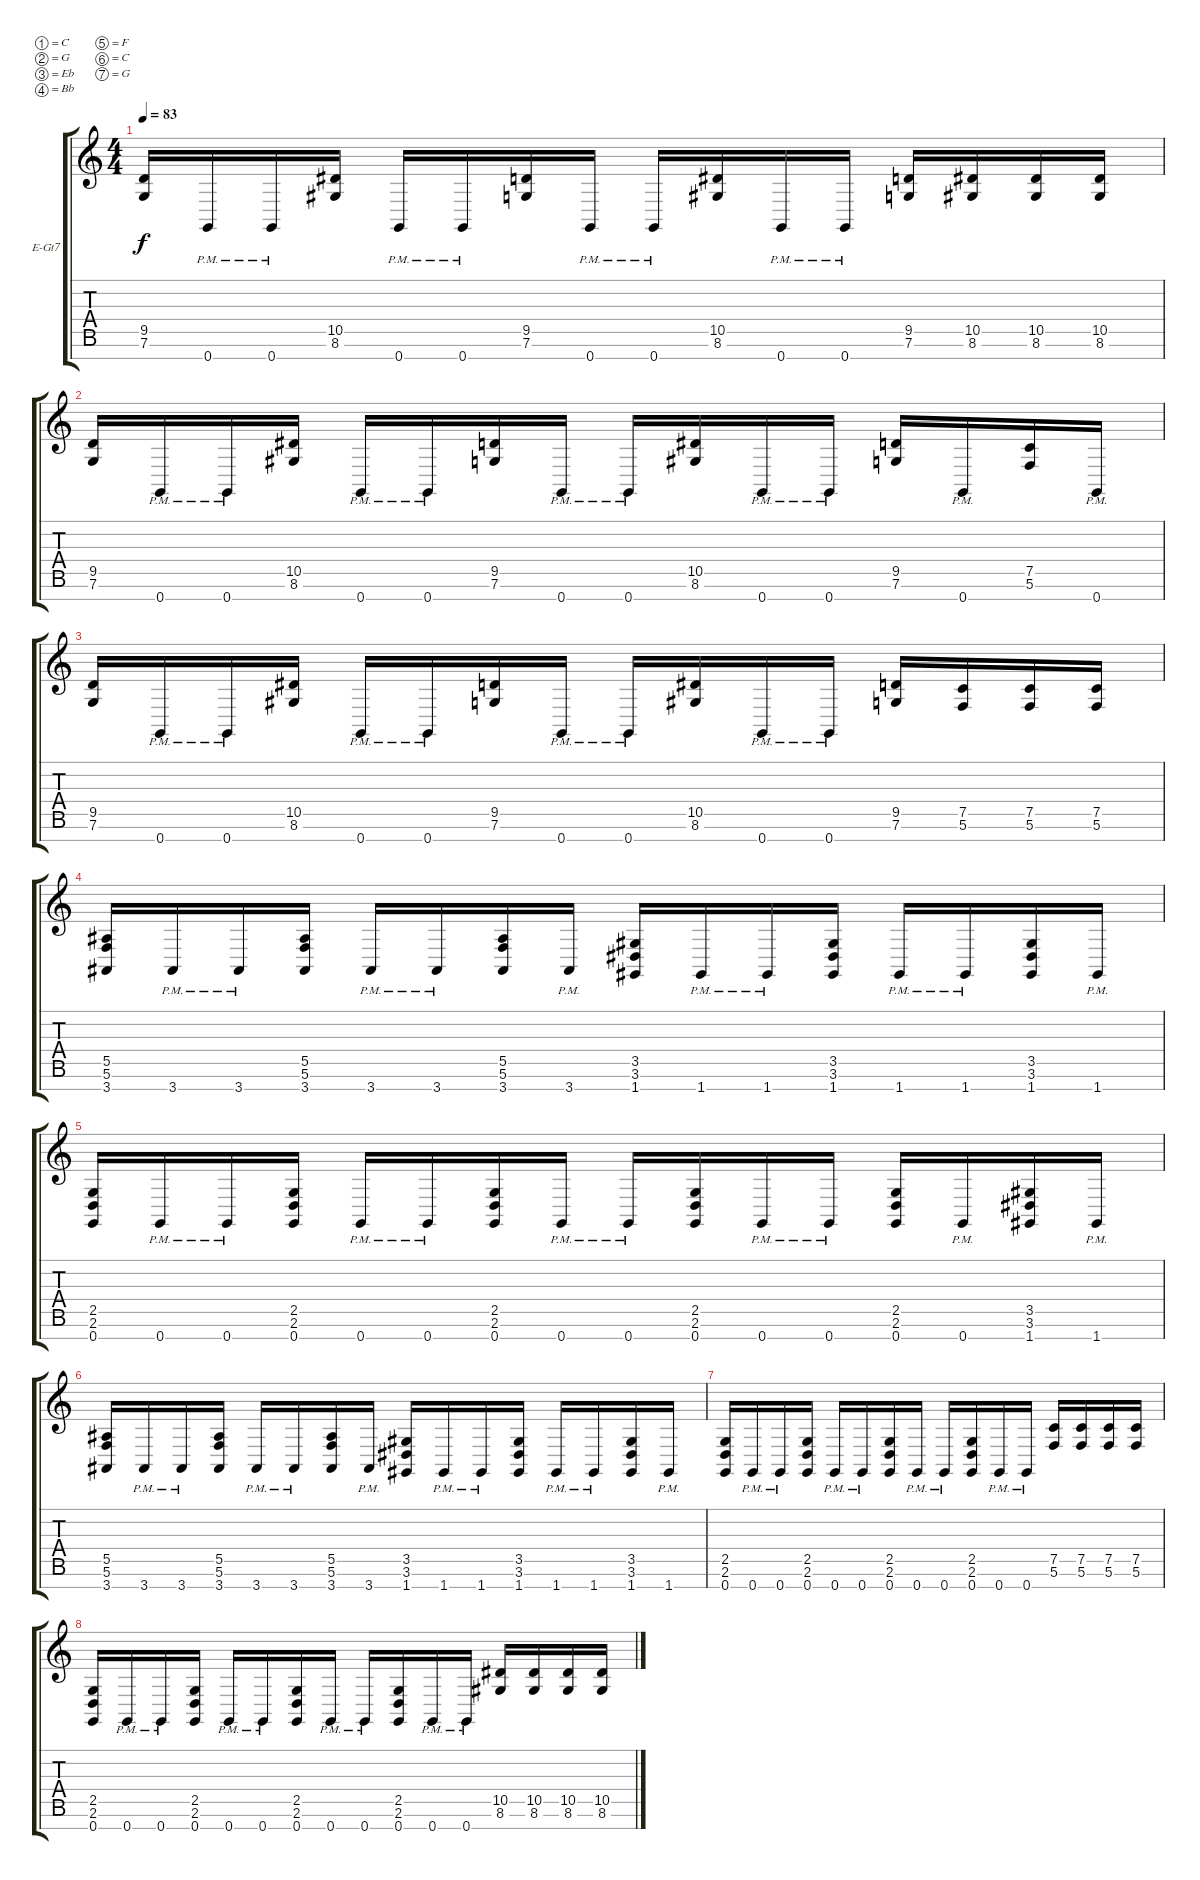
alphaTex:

\defaultSystemsLayout 4
\bracketExtendMode groupsimilarinstruments
\firstSystemTrackNameOrientation horizontal
\otherSystemsTrackNameOrientation horizontal
\track ("Rhythm" "E-Gt7") {instrument distortionguitar}
\staff {score tabs}
\tuning (C4 G3 Eb3 Bb2 F2 C2 G1)
\ts (4 4)
\tempo 83
\clef g2
\ks c
(7.6 9.5).16{dy f} 0.7{pm}.16 0.7{pm}.16 (8.6 10.5).16 0.7{pm}.16 0.7{pm}.16 (7.6 9.5).16 0.7{pm}.16 0.7{pm}.16 (8.6 10.5).16 0.7{pm}.16 0.7{pm}.16 (7.6 9.5).16 (8.6 10.5).16 (8.6 10.5).16 (8.6 10.5).16 |
(7.6 9.5).16 0.7{pm}.16 0.7{pm}.16 (8.6 10.5).16 0.7{pm}.16 0.7{pm}.16 (7.6 9.5).16 0.7{pm}.16 0.7{pm}.16 (8.6 10.5).16 0.7{pm}.16 0.7{pm}.16 (7.6 9.5).16 0.7{pm}.16 (5.6 7.5).16 0.7{pm}.16 |
(7.6 9.5).16 0.7{pm}.16 0.7{pm}.16 (8.6 10.5).16 0.7{pm}.16 0.7{pm}.16 (7.6 9.5).16 0.7{pm}.16 0.7{pm}.16 (8.6 10.5).16 0.7{pm}.16 0.7{pm}.16 (7.6 9.5).16 (5.6 7.5).16 (5.6 7.5).16 (5.6 7.5).16 |
(3.7 5.6 5.5).16 3.7{pm}.16 3.7{pm}.16 (3.7 5.6 5.5).16 3.7{pm}.16 3.7{pm}.16 (3.7 5.6 5.5).16 3.7{pm}.16 (1.7 3.6 3.5).16 1.7{pm}.16 1.7{pm}.16 (1.7 3.6 3.5).16 1.7{pm}.16 1.7{pm}.16 (1.7 3.6 3.5).16 1.7{pm}.16 |
(0.7 2.6 2.5).16 0.7{pm}.16 0.7{pm}.16 (0.7 2.6 2.5).16 0.7{pm}.16 0.7{pm}.16 (0.7 2.6 2.5).16 0.7{pm}.16 0.7{pm}.16 (0.7 2.6 2.5).16 0.7{pm}.16 0.7{pm}.16 (0.7 2.6 2.5).16 0.7{pm}.16 (1.7 3.6 3.5).16 1.7{pm}.16 |
(3.7 5.6 5.5).16 3.7{pm}.16 3.7{pm}.16 (3.7 5.6 5.5).16 3.7{pm}.16 3.7{pm}.16 (3.7 5.6 5.5).16 3.7{pm}.16 (1.7 3.6 3.5).16 1.7{pm}.16 1.7{pm}.16 (1.7 3.6 3.5).16 1.7{pm}.16 1.7{pm}.16 (1.7 3.6 3.5).16 1.7{pm}.16 |
(0.7 2.6 2.5).16 0.7{pm}.16 0.7{pm}.16 (0.7 2.6 2.5).16 0.7{pm}.16 0.7{pm}.16 (0.7 2.6 2.5).16 0.7{pm}.16 0.7{pm}.16 (0.7 2.6 2.5).16 0.7{pm}.16 0.7{pm}.16 (5.6 7.5).16 (5.6 7.5).16 (5.6 7.5).16 (5.6 7.5).16 |
(0.7 2.6 2.5).16 0.7{pm}.16 0.7{pm}.16 (0.7 2.6 2.5).16 0.7{pm}.16 0.7{pm}.16 (0.7 2.6 2.5).16 0.7{pm}.16 0.7{pm}.16 (0.7 2.6 2.5).16 0.7{pm}.16 0.7{pm}.16 (8.6 10.5).16 (8.6 10.5).16 (8.6 10.5).16 (8.6 10.5).16
